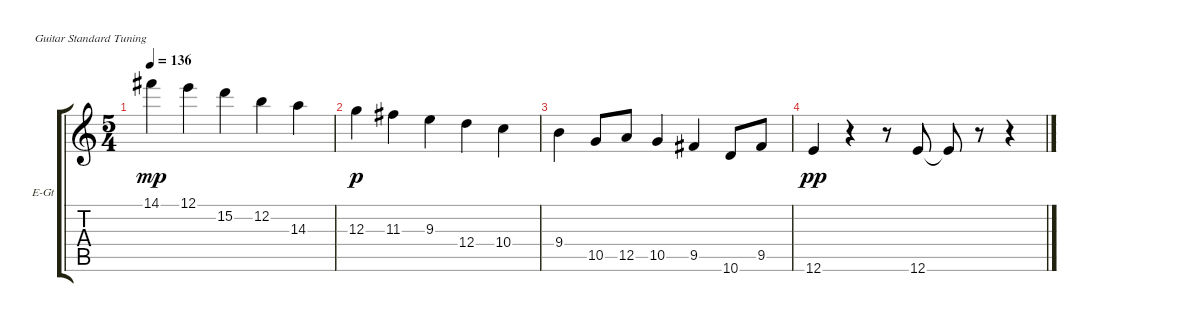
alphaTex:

\bracketExtendMode groupsimilarinstruments
\firstSystemTrackNameOrientation horizontal
\otherSystemsTrackNameOrientation horizontal
\track ("Overdrive" "E-Gt") {instrument overdrivenguitar}
\staff {score tabs}
\tuning (E4 B3 G3 D3 A2 E2)
\ts (5 4)
\tempo 136
\clef g2
\ks c
14.1.4{dy mp} 12.1.4 15.2.4 12.2.4 14.3.4 |
12.3.4{dy p} 11.3.4 9.3.4 12.4.4 10.4.4 |
9.4.4 10.5.8 12.5.8 10.5.4 9.5.4 10.6.8 9.5.8 |
12.6.4{dy pp} r.4 r.8 12.6.8 12.6{t}.8 r.8 r.4
